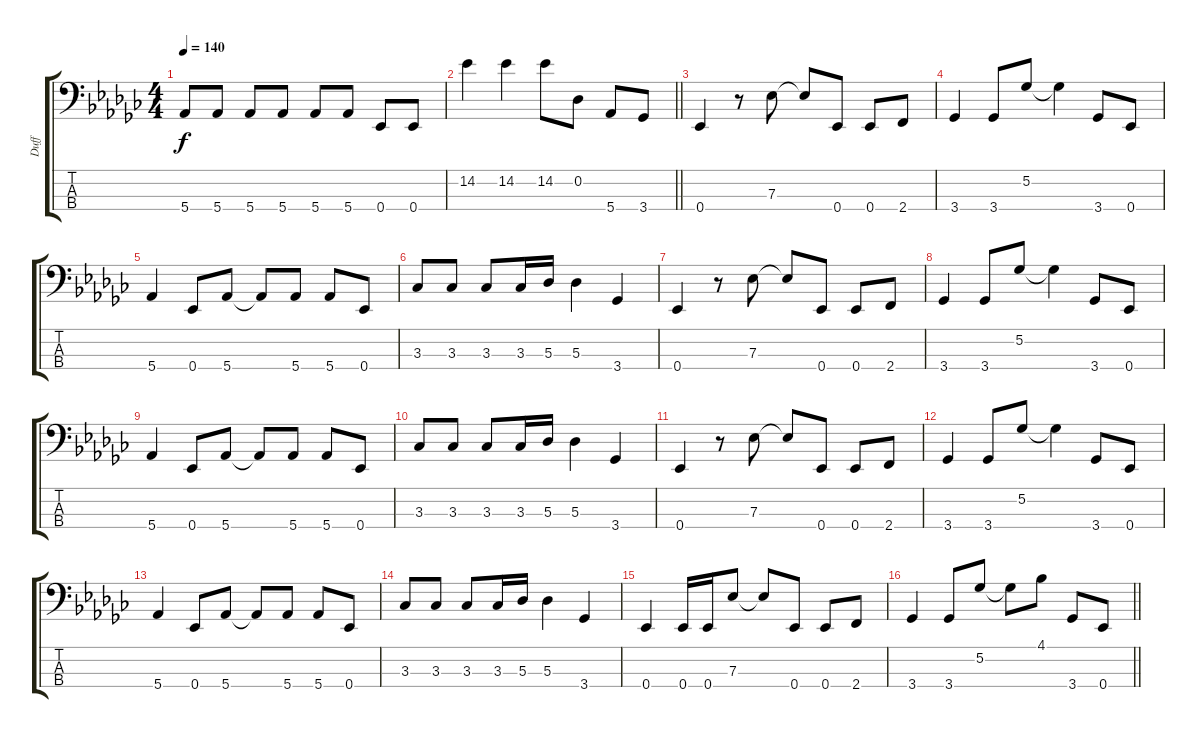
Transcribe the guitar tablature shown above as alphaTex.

\track ("Duff" "Duff") {instrument electricbasspick}
\staff {score tabs}
\tuning (Gb2 Db2 Ab1 Eb1) {hide}
\ts (4 4)
\tempo 140
\clef f4
\ks gb
5.4.8{dy f} 5.4.8 5.4.8 5.4.8 5.4.8 5.4.8 0.4.8 0.4.8 |
\barLineRight lightlight
14.2.4 14.2.4 14.2.8 0.2.8 5.4.8 3.4.8 |
0.4.4 r.8 7.3.8 7.3{t}.8 0.4.8 0.4.8 2.4.8 |
3.4.4 3.4.8 5.2.8 5.2{t}.4 3.4.8 0.4.8 |
5.4.4 0.4.8 5.4.8 5.4{t}.8 5.4.8 5.4.8 0.4.8 |
3.3.8 3.3.8 3.3.8 3.3.16 5.3.16 5.3.4 3.4.4 |
0.4.4 r.8 7.3.8 7.3{t}.8 0.4.8 0.4.8 2.4.8 |
3.4.4 3.4.8 5.2.8 5.2{t}.4 3.4.8 0.4.8 |
5.4.4 0.4.8 5.4.8 5.4{t}.8 5.4.8 5.4.8 0.4.8 |
3.3.8 3.3.8 3.3.8 3.3.16 5.3.16 5.3.4 3.4.4 |
0.4.4 r.8 7.3.8 7.3{t}.8 0.4.8 0.4.8 2.4.8 |
3.4.4 3.4.8 5.2.8 5.2{t}.4 3.4.8 0.4.8 |
5.4.4 0.4.8 5.4.8 5.4{t}.8 5.4.8 5.4.8 0.4.8 |
3.3.8 3.3.8 3.3.8 3.3.16 5.3.16 5.3.4 3.4.4 |
0.4.4 0.4.16 0.4.16 7.3.8 7.3{t}.8 0.4.8 0.4.8 2.4.8 |
\barLineRight lightlight
3.4.4 3.4.8 5.2.8 5.2{t}.8 4.1.8 3.4.8 0.4.8
